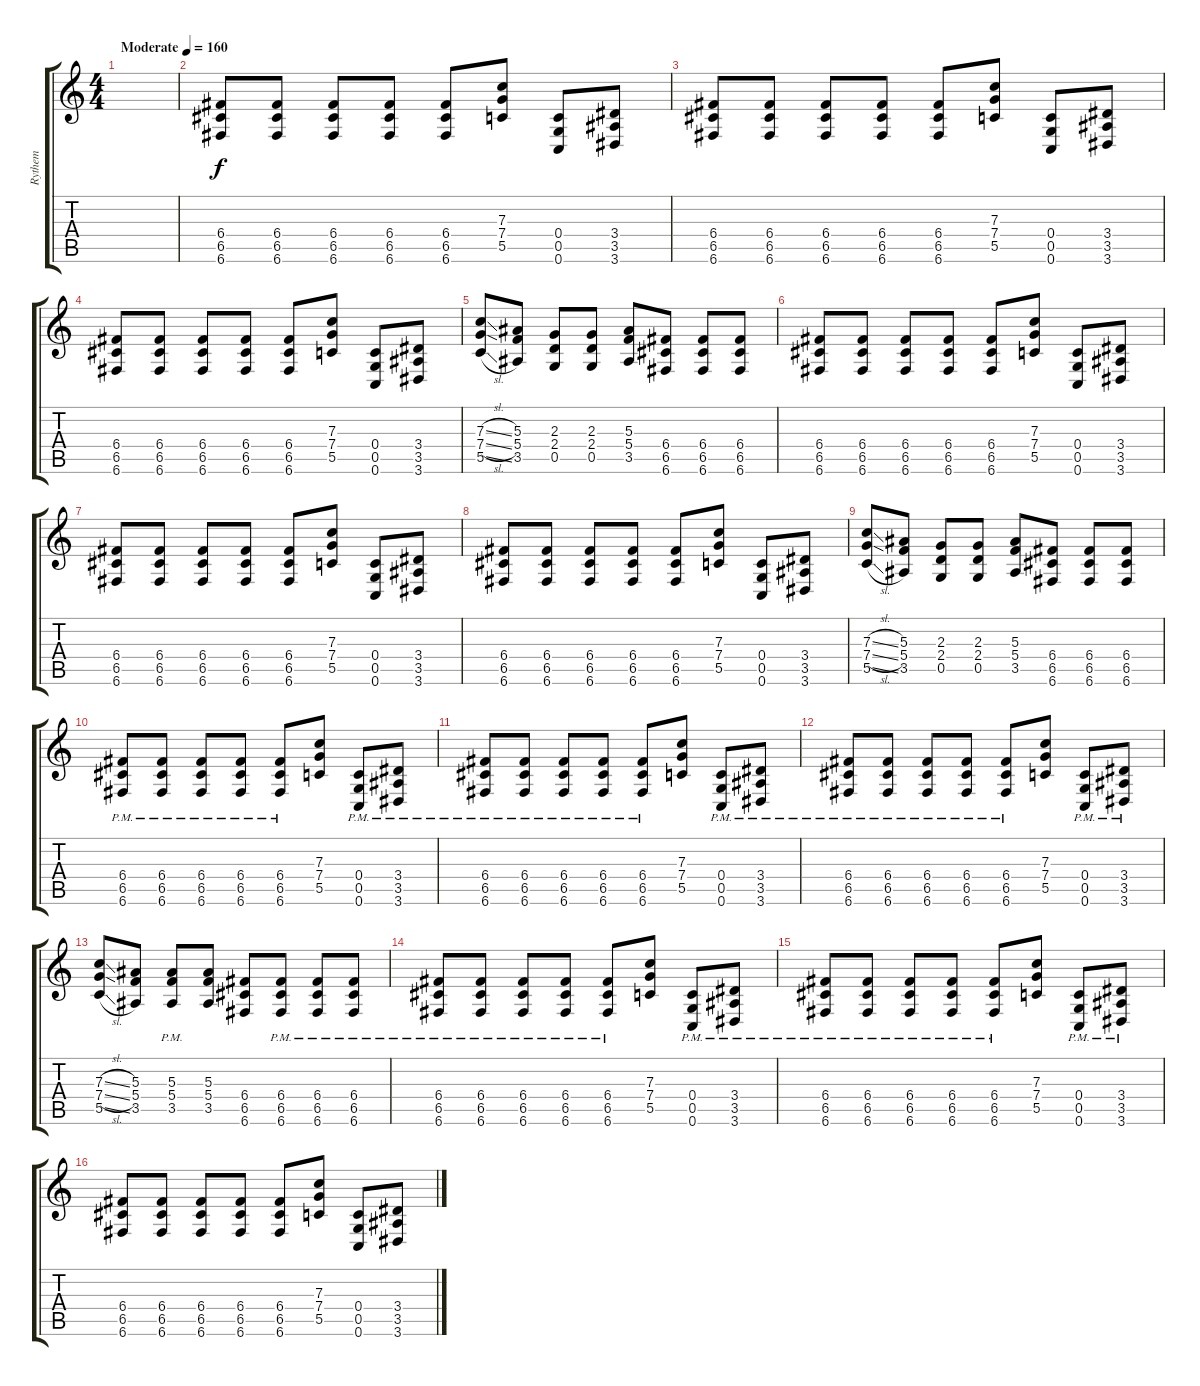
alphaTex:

\track ("Rythem" "Rythem") {instrument distortionguitar}
\staff {score tabs}
\tuning (D4 A3 F3 C3 G2 C2) {hide}
\ts (4 4)
\tempo (160 "Moderate")
\clef g2
\ks c
|
(6.4 6.5 6.6).8 (6.4 6.5 6.6).8 (6.4 6.5 6.6).8 (6.4 6.5 6.6).8 (6.4 6.5 6.6).8 (7.3 7.4 5.5).8 (0.4 0.5 0.6).8 (3.4 3.5 3.6).8 |
(6.4 6.5 6.6).8 (6.4 6.5 6.6).8 (6.4 6.5 6.6).8 (6.4 6.5 6.6).8 (6.4 6.5 6.6).8 (7.3 7.4 5.5).8 (0.4 0.5 0.6).8 (3.4 3.5 3.6).8 |
(6.4 6.5 6.6).8 (6.4 6.5 6.6).8 (6.4 6.5 6.6).8 (6.4 6.5 6.6).8 (6.4 6.5 6.6).8 (7.3 7.4 5.5).8 (0.4 0.5 0.6).8 (3.4 3.5 3.6).8 |
(7.3{sl} 7.4{sl} 5.5{sl}).8 (5.3 5.4 3.5).8 (2.3 2.4 0.5).8 (2.3 2.4 0.5).8 (5.3 5.4 3.5).8 (6.4 6.5 6.6).8 (6.4 6.5 6.6).8 (6.4 6.5 6.6).8 |
(6.4 6.5 6.6).8 (6.4 6.5 6.6).8 (6.4 6.5 6.6).8 (6.4 6.5 6.6).8 (6.4 6.5 6.6).8 (7.3 7.4 5.5).8 (0.4 0.5 0.6).8 (3.4 3.5 3.6).8 |
(6.4 6.5 6.6).8 (6.4 6.5 6.6).8 (6.4 6.5 6.6).8 (6.4 6.5 6.6).8 (6.4 6.5 6.6).8 (7.3 7.4 5.5).8 (0.4 0.5 0.6).8 (3.4 3.5 3.6).8 |
(6.4 6.5 6.6).8 (6.4 6.5 6.6).8 (6.4 6.5 6.6).8 (6.4 6.5 6.6).8 (6.4 6.5 6.6).8 (7.3 7.4 5.5).8 (0.4 0.5 0.6).8 (3.4 3.5 3.6).8 |
(7.3{sl} 7.4{sl} 5.5{sl}).8 (5.3 5.4 3.5).8 (2.3 2.4 0.5).8 (2.3 2.4 0.5).8 (5.3 5.4 3.5).8 (6.4 6.5 6.6).8 (6.4 6.5 6.6).8 (6.4 6.5 6.6).8 |
(6.4{pm} 6.5{pm} 6.6{pm}).8 (6.4{pm} 6.5{pm} 6.6{pm}).8 (6.4{pm} 6.5{pm} 6.6{pm}).8 (6.4{pm} 6.5{pm} 6.6{pm}).8 (6.4{pm} 6.5{pm} 6.6{pm}).8 (7.3 7.4 5.5).8 (0.4{pm} 0.5{pm} 0.6{pm}).8 (3.4{pm} 3.5{pm} 3.6{pm}).8 |
(6.4{pm} 6.5{pm} 6.6{pm}).8 (6.4{pm} 6.5{pm} 6.6{pm}).8 (6.4{pm} 6.5{pm} 6.6{pm}).8 (6.4{pm} 6.5{pm} 6.6{pm}).8 (6.4{pm} 6.5{pm} 6.6{pm}).8 (7.3 7.4 5.5).8 (0.4{pm} 0.5{pm} 0.6{pm}).8 (3.4{pm} 3.5{pm} 3.6{pm}).8 |
(6.4{pm} 6.5{pm} 6.6{pm}).8 (6.4{pm} 6.5{pm} 6.6{pm}).8 (6.4{pm} 6.5{pm} 6.6{pm}).8 (6.4{pm} 6.5{pm} 6.6{pm}).8 (6.4{pm} 6.5{pm} 6.6{pm}).8 (7.3 7.4 5.5).8 (0.4{pm} 0.5{pm} 0.6{pm}).8 (3.4{pm} 3.5{pm} 3.6{pm}).8 |
(7.3{sl} 7.4{sl} 5.5{sl}).8 (5.3 5.4 3.5).8 (5.3{pm} 5.4{pm} 3.5{pm}).8 (5.3 5.4 3.5).8 (6.4 6.5 6.6).8 (6.4{pm} 6.5{pm} 6.6{pm}).8 (6.4{pm} 6.5{pm} 6.6{pm}).8 (6.4{pm} 6.5{pm} 6.6{pm}).8 |
(6.4{pm} 6.5{pm} 6.6{pm}).8 (6.4{pm} 6.5{pm} 6.6{pm}).8 (6.4{pm} 6.5{pm} 6.6{pm}).8 (6.4{pm} 6.5{pm} 6.6{pm}).8 (6.4{pm} 6.5{pm} 6.6{pm}).8 (7.3 7.4 5.5).8 (0.4{pm} 0.5{pm} 0.6{pm}).8 (3.4{pm} 3.5{pm} 3.6{pm}).8 |
(6.4{pm} 6.5{pm} 6.6{pm}).8 (6.4{pm} 6.5{pm} 6.6{pm}).8 (6.4{pm} 6.5{pm} 6.6{pm}).8 (6.4{pm} 6.5{pm} 6.6{pm}).8 (6.4{pm} 6.5{pm} 6.6{pm}).8 (7.3 7.4 5.5).8 (0.4{pm} 0.5{pm} 0.6{pm}).8 (3.4{pm} 3.5{pm} 3.6{pm}).8 |
(6.4 6.5 6.6).8 (6.4 6.5 6.6).8 (6.4 6.5 6.6).8 (6.4 6.5 6.6).8 (6.4 6.5 6.6).8 (7.3 7.4 5.5).8 (0.4 0.5 0.6).8 (3.4 3.5 3.6).8
